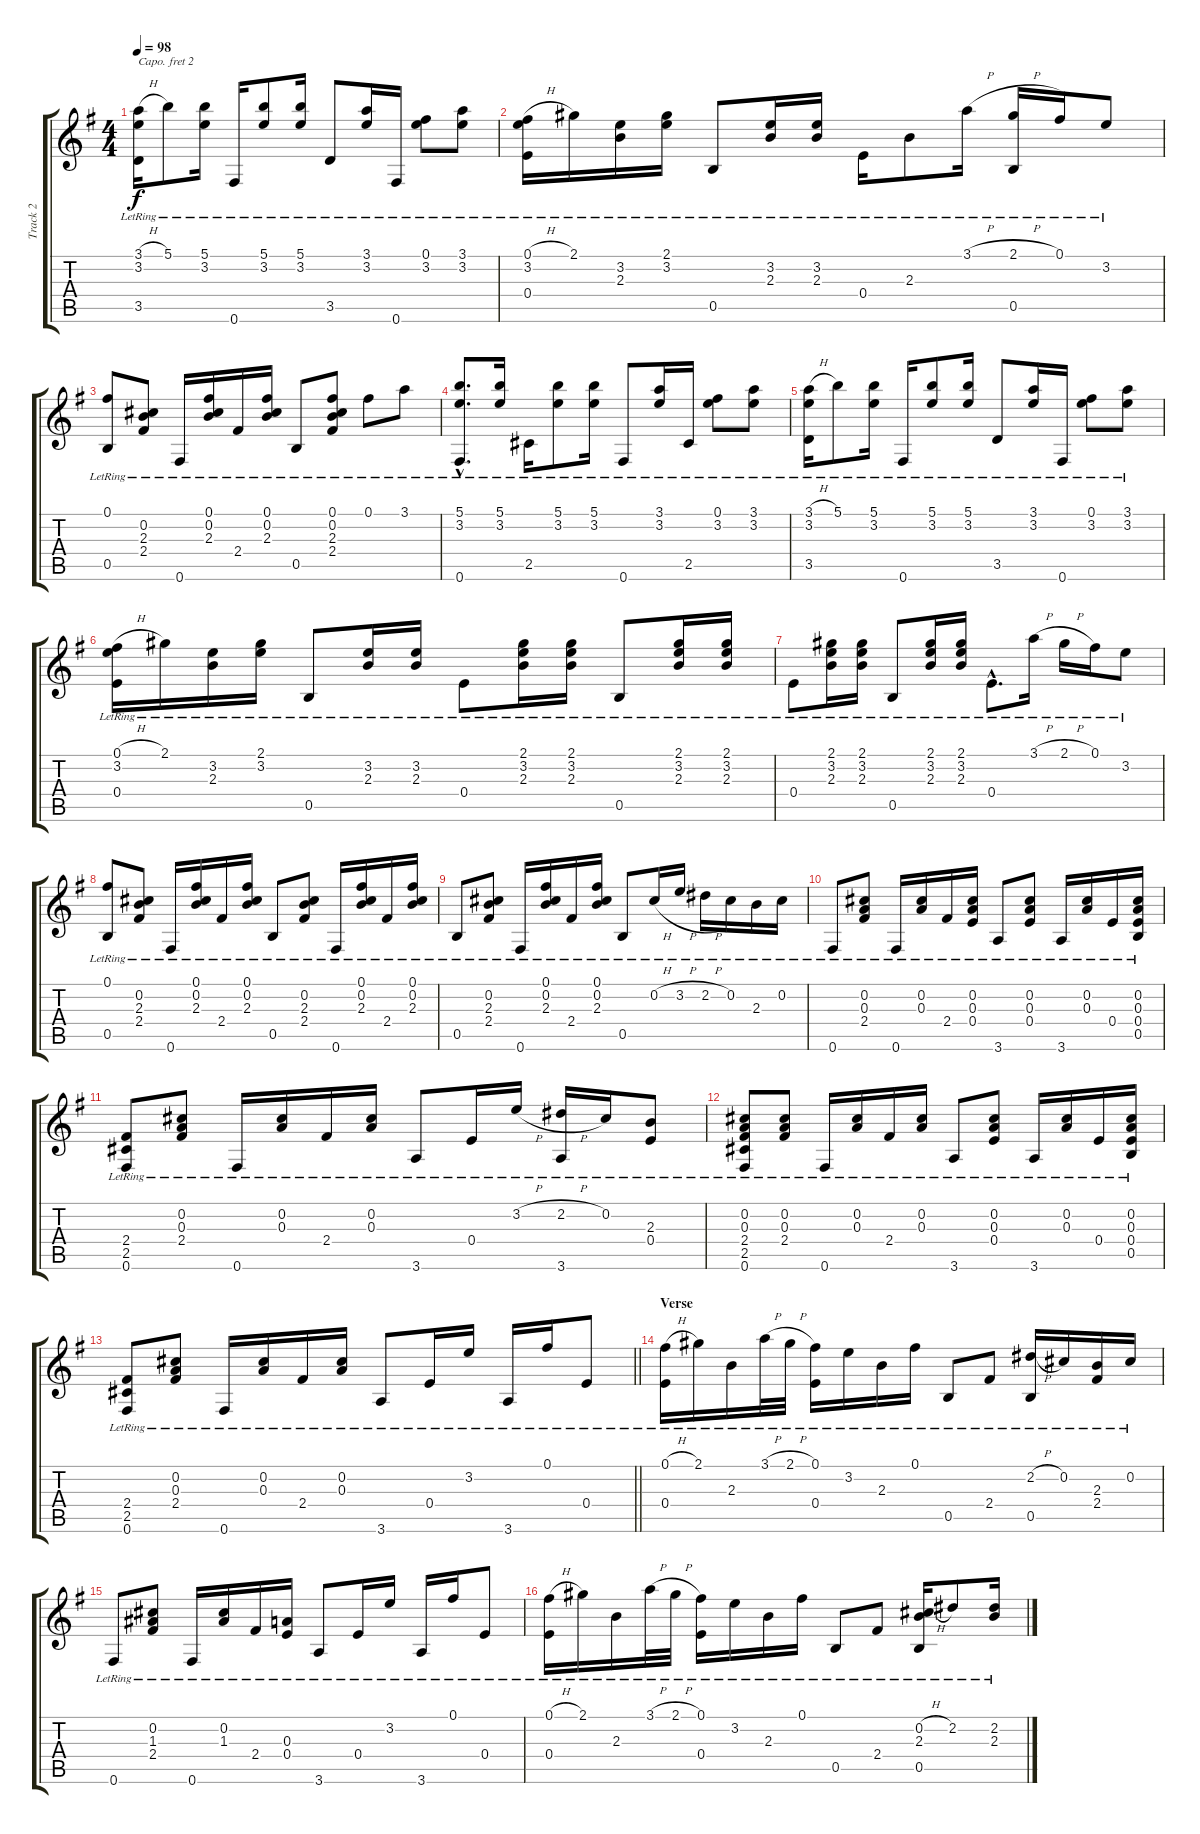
\track ("Track 2" "Track 2") {instrument acousticguitarsteel}
\staff {score tabs}
\capo 2
\tuning (E4 B3 G3 D3 A2 E2) {hide}
\ts (4 4)
\tempo 98
\clef g2
\ks g
(3.1{h lr} 3.2{lr} 3.5{lr}).16{dy f} 5.1{lr}.8 (5.1{lr} 3.2{lr}).16 0.6{lr}.16 (5.1{lr} 3.2{lr}).8 (5.1{lr} 3.2{lr}).16 3.5{lr}.8 (3.1{lr} 3.2{lr}).16 0.6{lr}.16 (0.1{lr} 3.2{lr}).8 (3.1{lr} 3.2{lr}).8 |
(0.1{h lr} 3.2{lr} 0.4{lr}).16 2.1{lr}.16 (3.2{lr} 2.3{lr}).16 (2.1{lr} 3.2{lr}).16 0.5{lr}.8 (3.2{lr} 2.3{lr}).16 (3.2{lr} 2.3{lr}).16 0.4{lr}.16 2.3{lr}.8 3.1{h lr}.16 (2.1{h lr} 0.5{lr}).16 0.1{lr}.16 3.2{lr}.8 |
(0.1{lr} 0.5{lr}).8 (0.2{lr} 2.3{lr} 2.4{lr}).8 0.6{lr}.16 (0.1{lr} 0.2{lr} 2.3{lr}).16 2.4{lr}.16 (0.1{lr} 0.2{lr} 2.3{lr}).16 0.5{lr}.8 (0.1{lr} 0.2{lr} 2.3{lr} 2.4{lr}).8 0.1{lr}.8 3.1{lr}.8 |
(5.1{hac lr} 3.2{hac lr} 0.6{hac lr}).8{d} (5.1{lr} 3.2{lr}).16 2.5{lr}.16 (5.1{lr} 3.2{lr}).8 (5.1{lr} 3.2{lr}).16 0.6{lr}.8 (3.1{lr} 3.2{lr}).16 2.5{lr}.16 (0.1{lr} 3.2{lr}).8 (3.1{lr} 3.2{lr}).8 |
(3.1{h lr} 3.2{lr} 3.5{lr}).16 5.1{lr}.8 (5.1{lr} 3.2{lr}).16 0.6{lr}.16 (5.1{lr} 3.2{lr}).8 (5.1{lr} 3.2{lr}).16 3.5{lr}.8 (3.1{lr} 3.2{lr}).16 0.6{lr}.16 (0.1{lr} 3.2{lr}).8 (3.1{lr} 3.2{lr}).8 |
(0.1{h lr} 3.2{lr} 0.4{lr}).16 2.1{lr}.16 (3.2{lr} 2.3{lr}).16 (2.1{lr} 3.2{lr}).16 0.5{lr}.8 (3.2{lr} 2.3{lr}).16 (3.2{lr} 2.3{lr}).16 0.4{lr}.8 (2.1{lr} 3.2{lr} 2.3{lr}).16 (2.1{lr} 3.2{lr} 2.3{lr}).16 0.5{lr}.8 (2.1{lr} 3.2{lr} 2.3{lr}).16 (2.1{lr} 3.2{lr} 2.3{lr}).16 |
0.4{lr}.8 (2.1{lr} 3.2{lr} 2.3{lr}).16 (2.1{lr} 3.2{lr} 2.3{lr}).16 0.5{lr}.8 (2.1{lr} 3.2{lr} 2.3{lr}).16 (2.1{lr} 3.2{lr} 2.3{lr}).16 0.4{hac lr}.8{d} 3.1{h lr}.16 2.1{h lr}.16 0.1{lr}.16 3.2{lr}.8 |
(0.1{lr} 0.5{lr}).8 (0.2{lr} 2.3{lr} 2.4{lr}).8 0.6{lr}.16 (0.1{lr} 0.2{lr} 2.3{lr}).16 2.4{lr}.16 (0.1{lr} 0.2{lr} 2.3{lr}).16 0.5{lr}.8 (0.2{lr} 2.3{lr} 2.4{lr}).8 0.6{lr}.16 (0.1{lr} 0.2{lr} 2.3{lr}).16 2.4{lr}.16 (0.1{lr} 0.2{lr} 2.3{lr}).16 |
0.5{lr}.8 (0.2{lr} 2.3{lr} 2.4{lr}).8 0.6{lr}.16 (0.1{lr} 0.2{lr} 2.3{lr}).16 2.4{lr}.16 (0.1{lr} 0.2{lr} 2.3{lr}).16 0.5{lr}.8 0.2{h lr}.16 3.2{h lr}.16 2.2{h lr}.16 0.2{lr}.16 2.3{lr}.16 0.2{lr}.16 |
0.6{lr}.8 (0.2{lr} 0.3{lr} 2.4{lr}).8 0.6{lr}.16 (0.2{lr} 0.3{lr}).16 2.4{lr}.16 (0.2{lr} 0.3{lr} 0.4{lr}).16 3.6{lr}.8 (0.2{lr} 0.3{lr} 0.4{lr}).8 3.6{lr}.16 (0.2{lr} 0.3{lr}).16 0.4{lr}.16 (0.2{lr} 0.3{lr} 0.4{lr} 0.5{lr}).16 |
(2.4{lr} 2.5{lr} 0.6{lr}).8 (0.2{lr} 0.3{lr} 2.4{lr}).8 0.6{lr}.16 (0.2{lr} 0.3{lr}).16 2.4{lr}.16 (0.2{lr} 0.3{lr}).16 3.6{lr}.8 0.4{lr}.16 3.2{h lr}.16 (2.2{h lr} 3.6{lr}).16 0.2{lr}.16 (2.3{lr} 0.4{lr}).8 |
(0.2{lr} 0.3{lr} 2.4{lr} 2.5{lr} 0.6{lr}).8 (0.2{lr} 0.3{lr} 2.4{lr}).8 0.6{lr}.16 (0.2{lr} 0.3{lr}).16 2.4{lr}.16 (0.2{lr} 0.3{lr}).16 3.6{lr}.8 (0.2{lr} 0.3{lr} 0.4{lr}).8 3.6{lr}.16 (0.2{lr} 0.3{lr}).16 0.4{lr}.16 (0.2{lr} 0.3{lr} 0.4{lr} 0.5{lr}).16 |
\barLineRight lightlight
(2.4{lr} 2.5{lr} 0.6{lr}).8 (0.2{lr} 0.3{lr} 2.4{lr}).8 0.6{lr}.16 (0.2{lr} 0.3{lr}).16 2.4{lr}.16 (0.2{lr} 0.3{lr}).16 3.6{lr}.8 0.4{lr}.16 3.2{lr}.16 3.6{lr}.16 0.1{lr}.16 0.4{lr}.8 |
\section ("" "Verse")
(0.1{h lr} 0.4{lr}).16 2.1{lr}.16 2.3{lr}.16 3.1{h lr}.32 2.1{h lr}.32 (0.1{lr} 0.4{lr}).16 3.2{lr}.16 2.3{lr}.16 0.1{lr}.16 0.5{lr}.8 2.4{lr}.8 (2.2{h lr} 0.5{lr}).16 0.2{lr}.16 (2.3{lr} 2.4{lr}).16 0.2{lr}.16 |
0.6{lr}.8 (0.2{lr} 1.3{lr} 2.4{lr}).8 0.6{lr}.16 (0.2{lr} 1.3{lr}).16 2.4{lr}.16 (0.3{lr} 0.4{lr}).16 3.6{lr}.8 0.4{lr}.16 3.2{lr}.16 3.6{lr}.16 0.1{lr}.16 0.4{lr}.8 |
(0.1{h lr} 0.4{lr}).16 2.1{lr}.16 2.3{lr}.16 3.1{h lr}.32 2.1{h lr}.32 (0.1{lr} 0.4{lr}).16 3.2{lr}.16 2.3{lr}.16 0.1{lr}.16 0.5{lr}.8 2.4{lr}.8 (0.2{h lr} 2.3{lr} 0.5{lr}).16 2.2{lr}.8 (2.2{lr} 2.3{lr}).16
